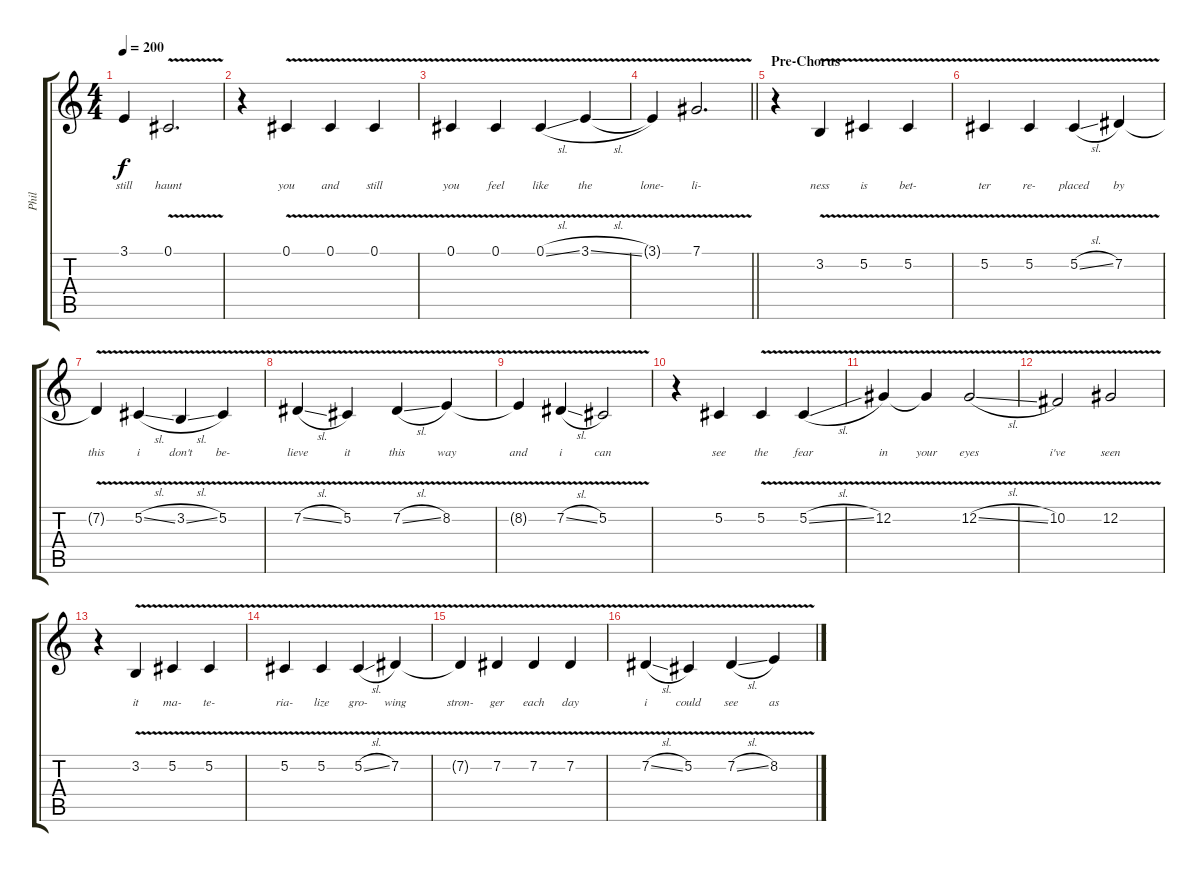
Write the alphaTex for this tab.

\track ("Phil" "Phil") {instrument violin}
\staff {score tabs}
\tuning (Db4 Ab3 E3 B2 Gb2 Db2) {hide}
\ts (4 4)
\tempo 200
\clef g2
\ks c
3.1{t}.4{lyrics (0 "still") lyrics (1 "") lyrics (2 "") lyrics (3 "") lyrics (4 "") dy f} 0.1{v}.2{d lyrics (0 "haunt") lyrics (1 "") lyrics (2 "") lyrics (3 "") lyrics (4 "")} |
r.4 0.1{v}.4{lyrics (0 "you") lyrics (1 "") lyrics (2 "") lyrics (3 "") lyrics (4 "")} 0.1{v}.4{lyrics (0 "and") lyrics (1 "") lyrics (2 "") lyrics (3 "") lyrics (4 "")} 0.1{v}.4{lyrics (0 "still") lyrics (1 "") lyrics (2 "") lyrics (3 "") lyrics (4 "")} |
0.1{v}.4{lyrics (0 "you") lyrics (1 "") lyrics (2 "") lyrics (3 "") lyrics (4 "")} 0.1{v}.4{lyrics (0 "feel") lyrics (1 "") lyrics (2 "") lyrics (3 "") lyrics (4 "")} 0.1{v sl}.4{lyrics (0 "like") lyrics (1 "") lyrics (2 "") lyrics (3 "") lyrics (4 "")} 3.1{v sl}.4{lyrics (0 "the") lyrics (1 "") lyrics (2 "") lyrics (3 "") lyrics (4 "")} |
\barLineRight lightlight
3.1{t}.4{lyrics (0 "lone-") lyrics (1 "") lyrics (2 "") lyrics (3 "") lyrics (4 "")} 7.1{v}.2{d lyrics (0 "li-") lyrics (1 "") lyrics (2 "") lyrics (3 "") lyrics (4 "")} |
\section ("" "Pre-Chorus")
r.4 3.2{v}.4{lyrics (0 "ness") lyrics (1 "") lyrics (2 "") lyrics (3 "") lyrics (4 "")} 5.2{v}.4{lyrics (0 "is") lyrics (1 "") lyrics (2 "") lyrics (3 "") lyrics (4 "")} 5.2{v}.4{lyrics (0 "bet-") lyrics (1 "") lyrics (2 "") lyrics (3 "") lyrics (4 "")} |
5.2{v}.4{lyrics (0 "ter") lyrics (1 "") lyrics (2 "") lyrics (3 "") lyrics (4 "")} 5.2{v}.4{lyrics (0 "re-") lyrics (1 "") lyrics (2 "") lyrics (3 "") lyrics (4 "")} 5.2{v sl}.4{lyrics (0 "placed") lyrics (1 "") lyrics (2 "") lyrics (3 "") lyrics (4 "")} 7.2{v}.4{lyrics (0 "by") lyrics (1 "") lyrics (2 "") lyrics (3 "") lyrics (4 "")} |
7.2{t}.4{lyrics (0 "this") lyrics (1 "") lyrics (2 "") lyrics (3 "") lyrics (4 "")} 5.2{v sl}.4{lyrics (0 "i") lyrics (1 "") lyrics (2 "") lyrics (3 "") lyrics (4 "")} 3.2{v sl}.4{lyrics (0 "don't") lyrics (1 "") lyrics (2 "") lyrics (3 "") lyrics (4 "")} 5.2{v}.4{lyrics (0 "be-") lyrics (1 "") lyrics (2 "") lyrics (3 "") lyrics (4 "")} |
7.2{v sl}.4{lyrics (0 "lieve") lyrics (1 "") lyrics (2 "") lyrics (3 "") lyrics (4 "")} 5.2{v}.4{lyrics (0 "it") lyrics (1 "") lyrics (2 "") lyrics (3 "") lyrics (4 "")} 7.2{v sl}.4{lyrics (0 "this") lyrics (1 "") lyrics (2 "") lyrics (3 "") lyrics (4 "")} 8.2{v}.4{lyrics (0 "way") lyrics (1 "") lyrics (2 "") lyrics (3 "") lyrics (4 "")} |
8.2{t}.4{lyrics (0 "and") lyrics (1 "") lyrics (2 "") lyrics (3 "") lyrics (4 "")} 7.2{v sl}.4{lyrics (0 "i") lyrics (1 "") lyrics (2 "") lyrics (3 "") lyrics (4 "")} 5.2{v}.2{lyrics (0 "can") lyrics (1 "") lyrics (2 "") lyrics (3 "") lyrics (4 "")} |
r.4 5.2.4{lyrics (0 "see") lyrics (1 "") lyrics (2 "") lyrics (3 "") lyrics (4 "")} 5.2{v}.4{lyrics (0 "the") lyrics (1 "") lyrics (2 "") lyrics (3 "") lyrics (4 "")} 5.2{v sl}.4{lyrics (0 "fear") lyrics (1 "") lyrics (2 "") lyrics (3 "") lyrics (4 "")} |
12.2{v}.4{lyrics (0 "in") lyrics (1 "") lyrics (2 "") lyrics (3 "") lyrics (4 "")} 12.2{t}.4{lyrics (0 "your") lyrics (1 "") lyrics (2 "") lyrics (3 "") lyrics (4 "")} 12.2{v sl}.2{lyrics (0 "eyes") lyrics (1 "") lyrics (2 "") lyrics (3 "") lyrics (4 "")} |
10.2{v}.2{lyrics (0 "i've") lyrics (1 "") lyrics (2 "") lyrics (3 "") lyrics (4 "")} 12.2{v}.2{lyrics (0 "seen") lyrics (1 "") lyrics (2 "") lyrics (3 "") lyrics (4 "")} |
r.4 3.2{v}.4{lyrics (0 "it") lyrics (1 "") lyrics (2 "") lyrics (3 "") lyrics (4 "")} 5.2{v}.4{lyrics (0 "ma-") lyrics (1 "") lyrics (2 "") lyrics (3 "") lyrics (4 "")} 5.2{v}.4{lyrics (0 "te-") lyrics (1 "") lyrics (2 "") lyrics (3 "") lyrics (4 "")} |
5.2{v}.4{lyrics (0 "ria-") lyrics (1 "") lyrics (2 "") lyrics (3 "") lyrics (4 "")} 5.2{v}.4{lyrics (0 "lize") lyrics (1 "") lyrics (2 "") lyrics (3 "") lyrics (4 "")} 5.2{v sl}.4{lyrics (0 "gro-") lyrics (1 "") lyrics (2 "") lyrics (3 "") lyrics (4 "")} 7.2{v}.4{lyrics (0 "wing") lyrics (1 "") lyrics (2 "") lyrics (3 "") lyrics (4 "")} |
7.2{t}.4{lyrics (0 "stron-") lyrics (1 "") lyrics (2 "") lyrics (3 "") lyrics (4 "")} 7.2{v}.4{lyrics (0 "ger") lyrics (1 "") lyrics (2 "") lyrics (3 "") lyrics (4 "")} 7.2{v}.4{lyrics (0 "each") lyrics (1 "") lyrics (2 "") lyrics (3 "") lyrics (4 "")} 7.2{v}.4{lyrics (0 "day") lyrics (1 "") lyrics (2 "") lyrics (3 "") lyrics (4 "")} |
7.2{v sl}.4{lyrics (0 "i") lyrics (1 "") lyrics (2 "") lyrics (3 "") lyrics (4 "")} 5.2{v}.4{lyrics (0 "could") lyrics (1 "") lyrics (2 "") lyrics (3 "") lyrics (4 "")} 7.2{v sl}.4{lyrics (0 "see") lyrics (1 "") lyrics (2 "") lyrics (3 "") lyrics (4 "")} 8.2{v}.4{lyrics (0 "as") lyrics (1 "") lyrics (2 "") lyrics (3 "") lyrics (4 "")}
